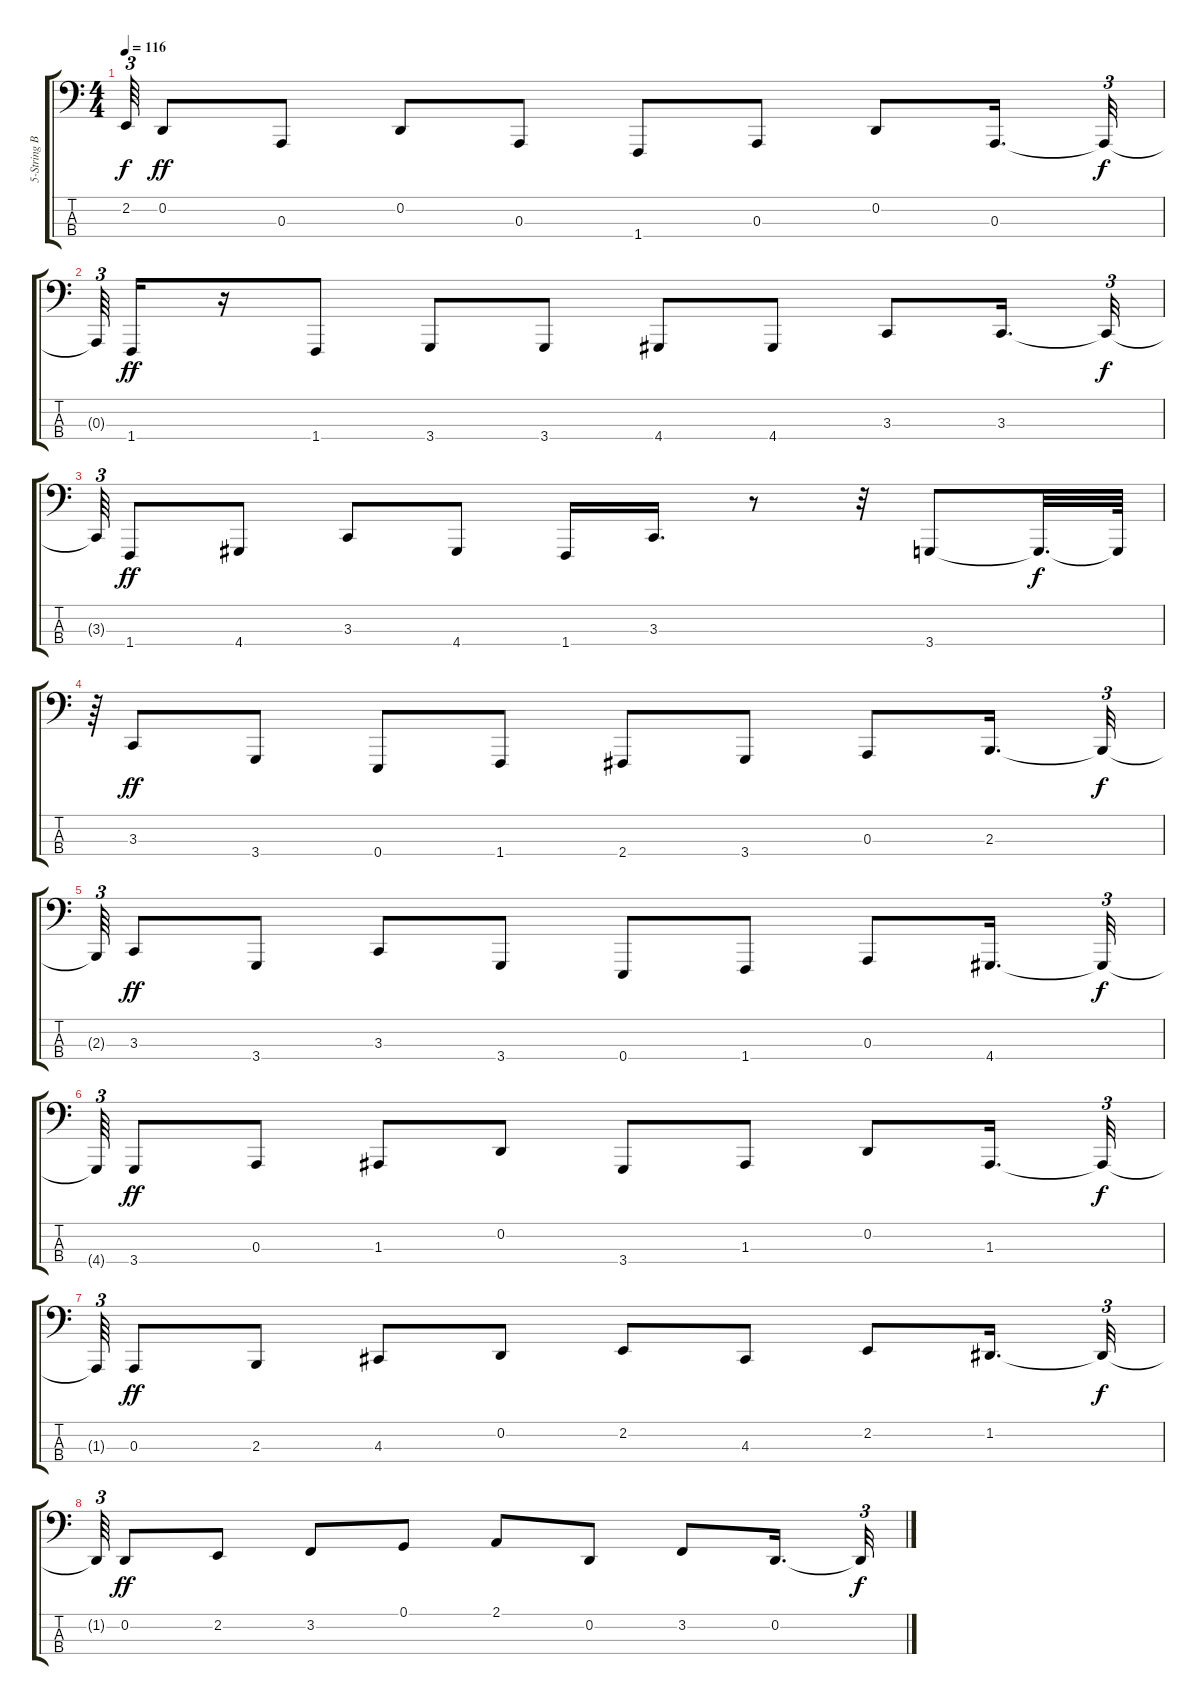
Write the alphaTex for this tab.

\track ("5-String Bass" "5-String B") {instrument acousticgrandpiano}
\staff {score tabs}
\tuning (G2 D2 A1 E1) {hide}
\ts (4 4)
\tempo 116
\clef f4
\ks c
2.2{t}.64{tu (3 2) dy f} 0.2.8{dy ff} 0.3.8 0.2.8 0.3.8 1.4.8 0.3.8 0.2.8 0.3.16{d} 0.3{t}.32{tu (3 2) dy f} |
0.3{t}.64{tu (3 2)} 1.4.16{dy ff} r.16 1.4.8 3.4.8 3.4.8 4.4.8 4.4.8 3.3.8 3.3.16{d} 3.3{t}.32{tu (3 2) dy f} |
3.3{t}.64{tu (3 2)} 1.4.8{dy ff} 4.4.8 3.3.8 4.4.8 1.4.16 3.3.16{d} r.8 r.32 3.4.8 3.4{t}.32{d dy f} 3.4{t}.64 |
r.64{tu (3 2)} 3.3.8{dy ff} 3.4.8 0.4.8 1.4.8 2.4.8 3.4.8 0.3.8 2.3.16{d} 2.3{t}.32{tu (3 2) dy f} |
2.3{t}.64{tu (3 2)} 3.3.8{dy ff} 3.4.8 3.3.8 3.4.8 0.4.8 1.4.8 0.3.8 4.4.16{d} 4.4{t}.32{tu (3 2) dy f} |
4.4{t}.64{tu (3 2)} 3.4.8{dy ff} 0.3.8 1.3.8 0.2.8 3.4.8 1.3.8 0.2.8 1.3.16{d} 1.3{t}.32{tu (3 2) dy f} |
1.3{t}.64{tu (3 2)} 0.3.8{dy ff} 2.3.8 4.3.8 0.2.8 2.2.8 4.3.8 2.2.8 1.2.16{d} 1.2{t}.32{tu (3 2) dy f} |
1.2{t}.64{tu (3 2)} 0.2.8{dy ff} 2.2.8 3.2.8 0.1.8 2.1.8 0.2.8 3.2.8 0.2.16{d} 0.2{t}.32{tu (3 2) dy f}
